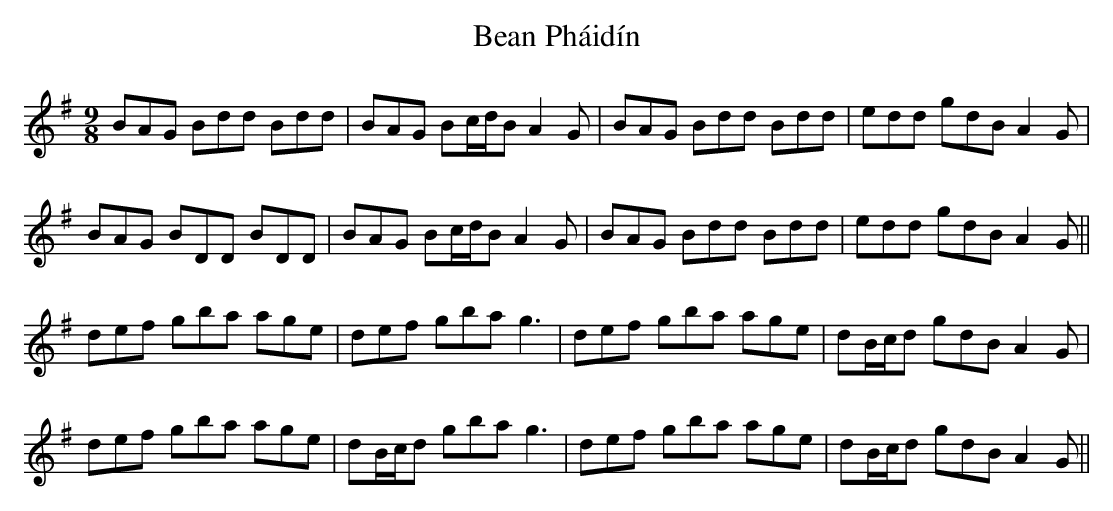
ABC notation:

X:1
T: Bean Pháidín
M: 9/8
L: 1/8
K: Gmaj
BAG Bdd Bdd|BAG Bc/d/B A2G|BAG Bdd Bdd|edd gdB A2G|
BAG BDD BDD|BAG Bc/d/B A2G|BAG Bdd Bdd|edd gdB A2G||
def gba age|def gba g3|def gba age|dB/c/d gdB A2G|
def gba age|dB/c/d gba g3|def gba age|dB/c/d gdB A2G||
